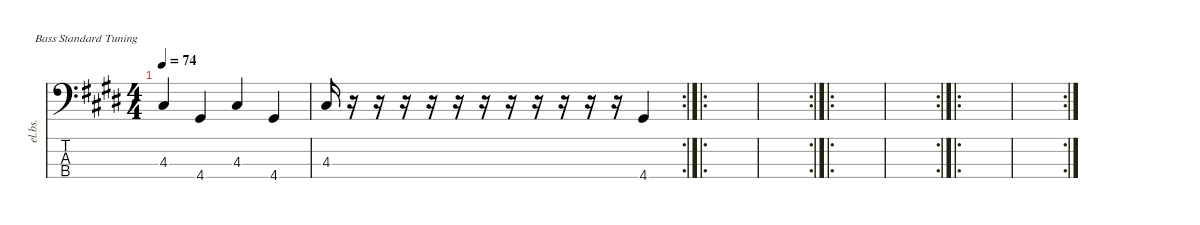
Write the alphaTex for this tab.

\defaultSystemsLayout 4
\hideDynamics
\bracketExtendMode nobrackets
\otherSystemsTrackNameOrientation horizontal
\defaultBarNumberDisplay FirstOfSystem
\track ("Electric Bass" "el.bs.") {instrument electricbassfinger}
\staff {score tabs}
\tuning (G2 D2 A1 E1)
\ts (4 4)
\tempo 74
\clef f4
\ks c#minor
4.3{acc #}.4{dy mf instrument electricbassfinger} 4.4{acc #}.4 4.3{acc #}.4 4.4{acc #}.4 |
\rc 2
4.3{acc #}.16 r.16 r.16 r.16 r.16 r.16 r.16 r.16 r.16 r.16 r.16 r.16 4.4{acc #}.4 |
\ro
|
\rc 2
|
\ro
|
\rc 2
|
\ro
|
\rc 2
